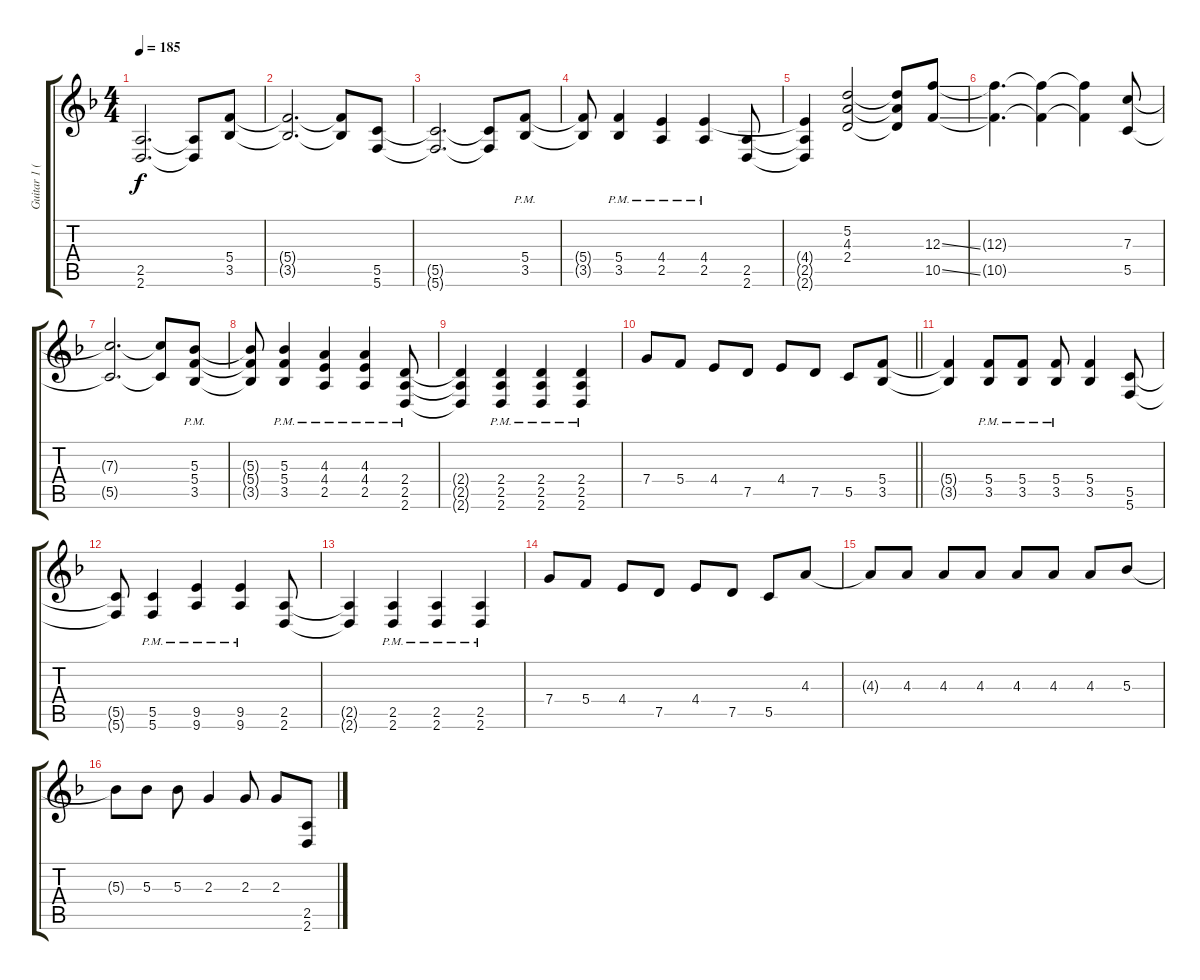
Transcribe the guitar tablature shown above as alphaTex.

\track ("Guitar 1 (Distorted- Tuck)" "Guitar 1 (") {instrument distortionguitar}
\staff {score tabs}
\tuning (D4 A3 F3 C3 G2 C2) {hide}
\ts (4 4)
\tempo 185
\clef g2
\ks dminor
(2.5{t} 2.6{t}).2{d dy f} (2.5{t} 2.6{t}).8 (5.4 3.5).8 |
(5.4{t} 3.5{t}).2{d} (5.4{t} 3.5{t}).8 (5.5 5.6).8 |
(5.5{t} 5.6{t}).2{d} (5.5{t} 5.6{t}).8 (5.4{pm} 3.5{pm}).8 |
(5.4{t} 3.5{t}).8 (5.4{pm} 3.5{pm}).4 (4.4{pm} 2.5{pm}).4 (4.4{pm} 2.5{pm}).4 (2.5 2.6).8 |
(4.4{t} 2.5{t} 2.6{t}).4 (5.2 4.3 2.4).2 (5.2{t} 4.3{t} 2.4{t}).8 (12.3{ss} 10.5{ss}).8 |
(12.3{t} 10.5{t}).4{d} (12.3{t} 10.5{t}).4 (12.3{t} 10.5{t}).4 (7.3 5.5).8 |
(7.3{t} 5.5{t}).2{d} (7.3{t} 5.5{t}).8 (5.3{pm} 5.4{pm} 3.5{pm}).8 |
(5.3{t} 5.4{t} 3.5{t}).8 (5.3{pm} 5.4{pm} 3.5{pm}).4 (4.3{pm} 4.4{pm} 2.5{pm}).4 (4.3{pm} 4.4{pm} 2.5{pm}).4 (2.4{pm} 2.5 2.6).8 |
(2.4{t} 2.5{t} 2.6{t}).4 (2.4{pm} 2.5{pm} 2.6{pm}).4 (2.4{pm} 2.5{pm} 2.6{pm}).4 (2.4{pm} 2.5{pm} 2.6{pm}).4 |
\barLineRight lightlight
7.4.8 5.4.8 4.4.8 7.5.8 4.4.8 7.5.8 5.5.8 (5.4 3.5).8 |
(5.4{t} 3.5{t}).4 (5.4{pm} 3.5{pm}).8 (5.4{pm} 3.5{pm}).8 (5.4{pm} 3.5{pm}).8 (5.4 3.5).4 (5.5 5.6).8 |
(5.5{t} 5.6{t}).8 (5.5{pm} 5.6{pm}).4 (9.5{pm} 9.6{pm}).4 (9.5{pm} 9.6{pm}).4 (2.5 2.6).8 |
(2.5{t} 2.6{t}).4 (2.5{pm} 2.6{pm}).4 (2.5{pm} 2.6{pm}).4 (2.5{pm} 2.6{pm}).4 |
7.4.8 5.4.8 4.4.8 7.5.8 4.4.8 7.5.8 5.5.8 4.3.8 |
4.3{t}.8 4.3.8 4.3.8 4.3.8 4.3.8 4.3.8 4.3.8 5.3.8 |
5.3{t}.8 5.3.8 5.3.8 2.3.4 2.3.8 2.3.8 (2.5 2.6).8
